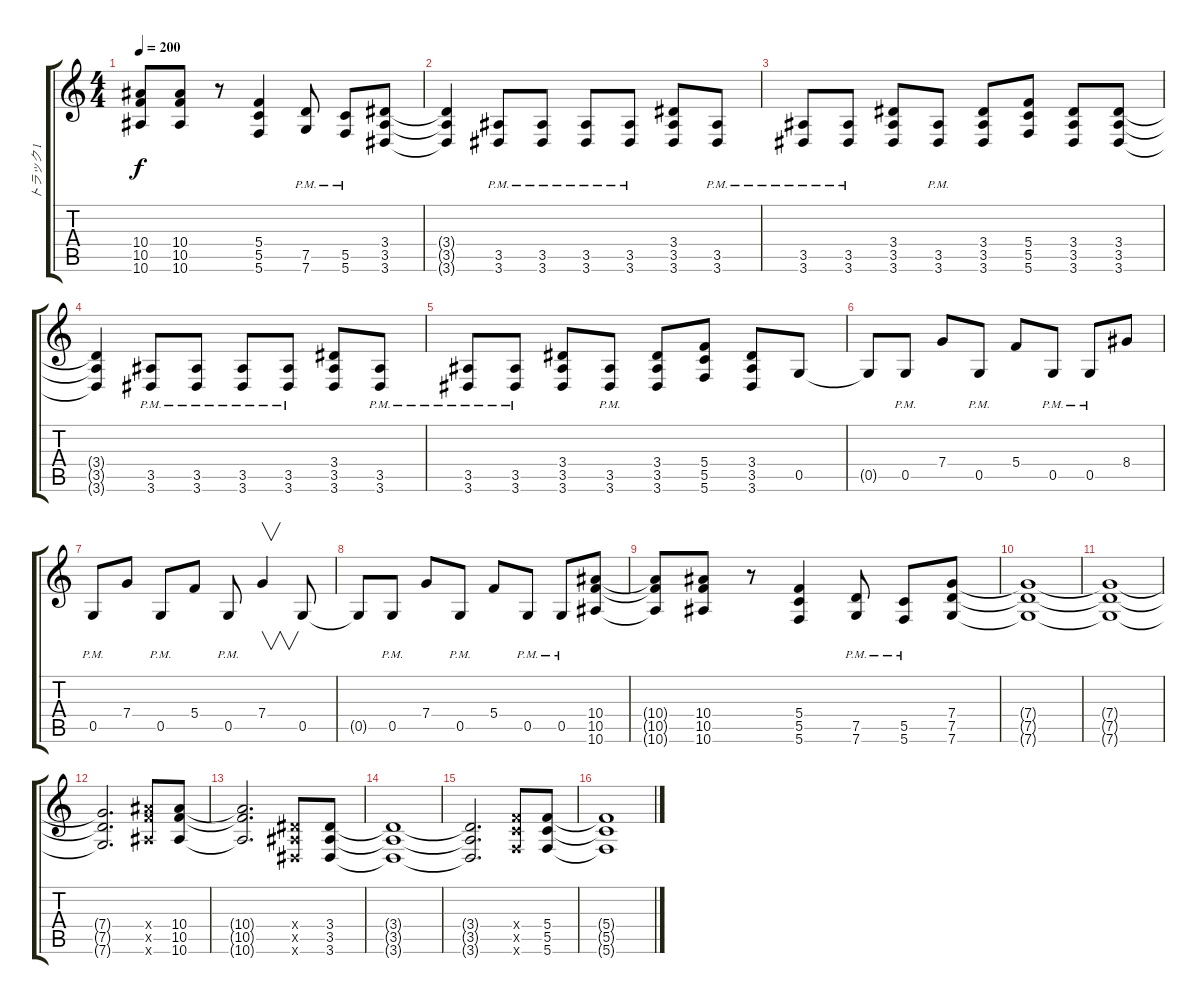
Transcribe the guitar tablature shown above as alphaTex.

\track ("トラック 1" "トラック 1") {instrument overdrivenguitar}
\staff {score tabs}
\tuning (D4 A3 F3 C3 G2 C2) {hide}
\ts (4 4)
\tempo 200
\clef g2
\ks c
(10.4{t} 10.5{t} 10.6{t}).8{dy f} (10.4 10.5 10.6).8 r.8 (5.4 5.5 5.6).4 (7.5{pm} 7.6{pm}).8 (5.5{pm} 5.6{pm}).8 (3.4 3.5 3.6).8 |
(3.4{t} 3.5{t} 3.6{t}).4 (3.5{pm} 3.6{pm}).8 (3.5{pm} 3.6{pm}).8 (3.5{pm} 3.6{pm}).8 (3.5{pm} 3.6{pm}).8 (3.4 3.5 3.6).8 (3.5{pm} 3.6{pm}).8 |
(3.5{pm} 3.6{pm}).8 (3.5{pm} 3.6{pm}).8 (3.4 3.5 3.6).8 (3.5{pm} 3.6{pm}).8 (3.4 3.5 3.6).8 (5.4 5.5 5.6).8 (3.4 3.5 3.6).8 (3.4 3.5 3.6).8 |
(3.4{t} 3.5{t} 3.6{t}).4 (3.5{pm} 3.6{pm}).8 (3.5{pm} 3.6{pm}).8 (3.5{pm} 3.6{pm}).8 (3.5{pm} 3.6{pm}).8 (3.4 3.5 3.6).8 (3.5{pm} 3.6{pm}).8 |
(3.5{pm} 3.6{pm}).8 (3.5{pm} 3.6{pm}).8 (3.4 3.5 3.6).8 (3.5{pm} 3.6{pm}).8 (3.4 3.5 3.6).8 (5.4 5.5 5.6).8 (3.4 3.5 3.6).8 0.5.8 |
0.5{t}.8 0.5{pm}.8 7.4.8 0.5{pm}.8 5.4.8 0.5{pm}.8 0.5{pm}.8 8.4.8 |
0.5{pm}.8 7.4.8 0.5{pm}.8 5.4.8 0.5{pm}.8 7.4.4{v} 0.5.8 |
0.5{t}.8 0.5{pm}.8 7.4.8 0.5{pm}.8 5.4.8 0.5{pm}.8 0.5{pm}.8 (10.4 10.5 10.6).8 |
(10.4{t} 10.5{t} 10.6{t}).8 (10.4 10.5 10.6).8 r.8 (5.4 5.5 5.6).4 (7.5{pm} 7.6{pm}).8 (5.5{pm} 5.6{pm}).8 (7.4 7.5 7.6).8 |
(7.4{t} 7.5{t} 7.6{t}).1 |
(7.4{t} 7.5{t} 7.6{t}).1 |
(7.4{t} 7.5{t} 7.6{t}).2{d} (10.4{x} 10.5{x} 10.6{x}).8 (10.4 10.5 10.6).8 |
(10.4{t} 10.5{t} 10.6{t}).2{d} (3.4{x} 3.5{x} 3.6{x}).8 (3.4 3.5 3.6).8 |
(3.4{t} 3.5{t} 3.6{t}).1 |
(3.4{t} 3.5{t} 3.6{t}).2{d} (5.4{x} 5.5{x} 5.6{x}).8 (5.4 5.5 5.6).8 |
(5.4{t} 5.5{t} 5.6{t}).1
